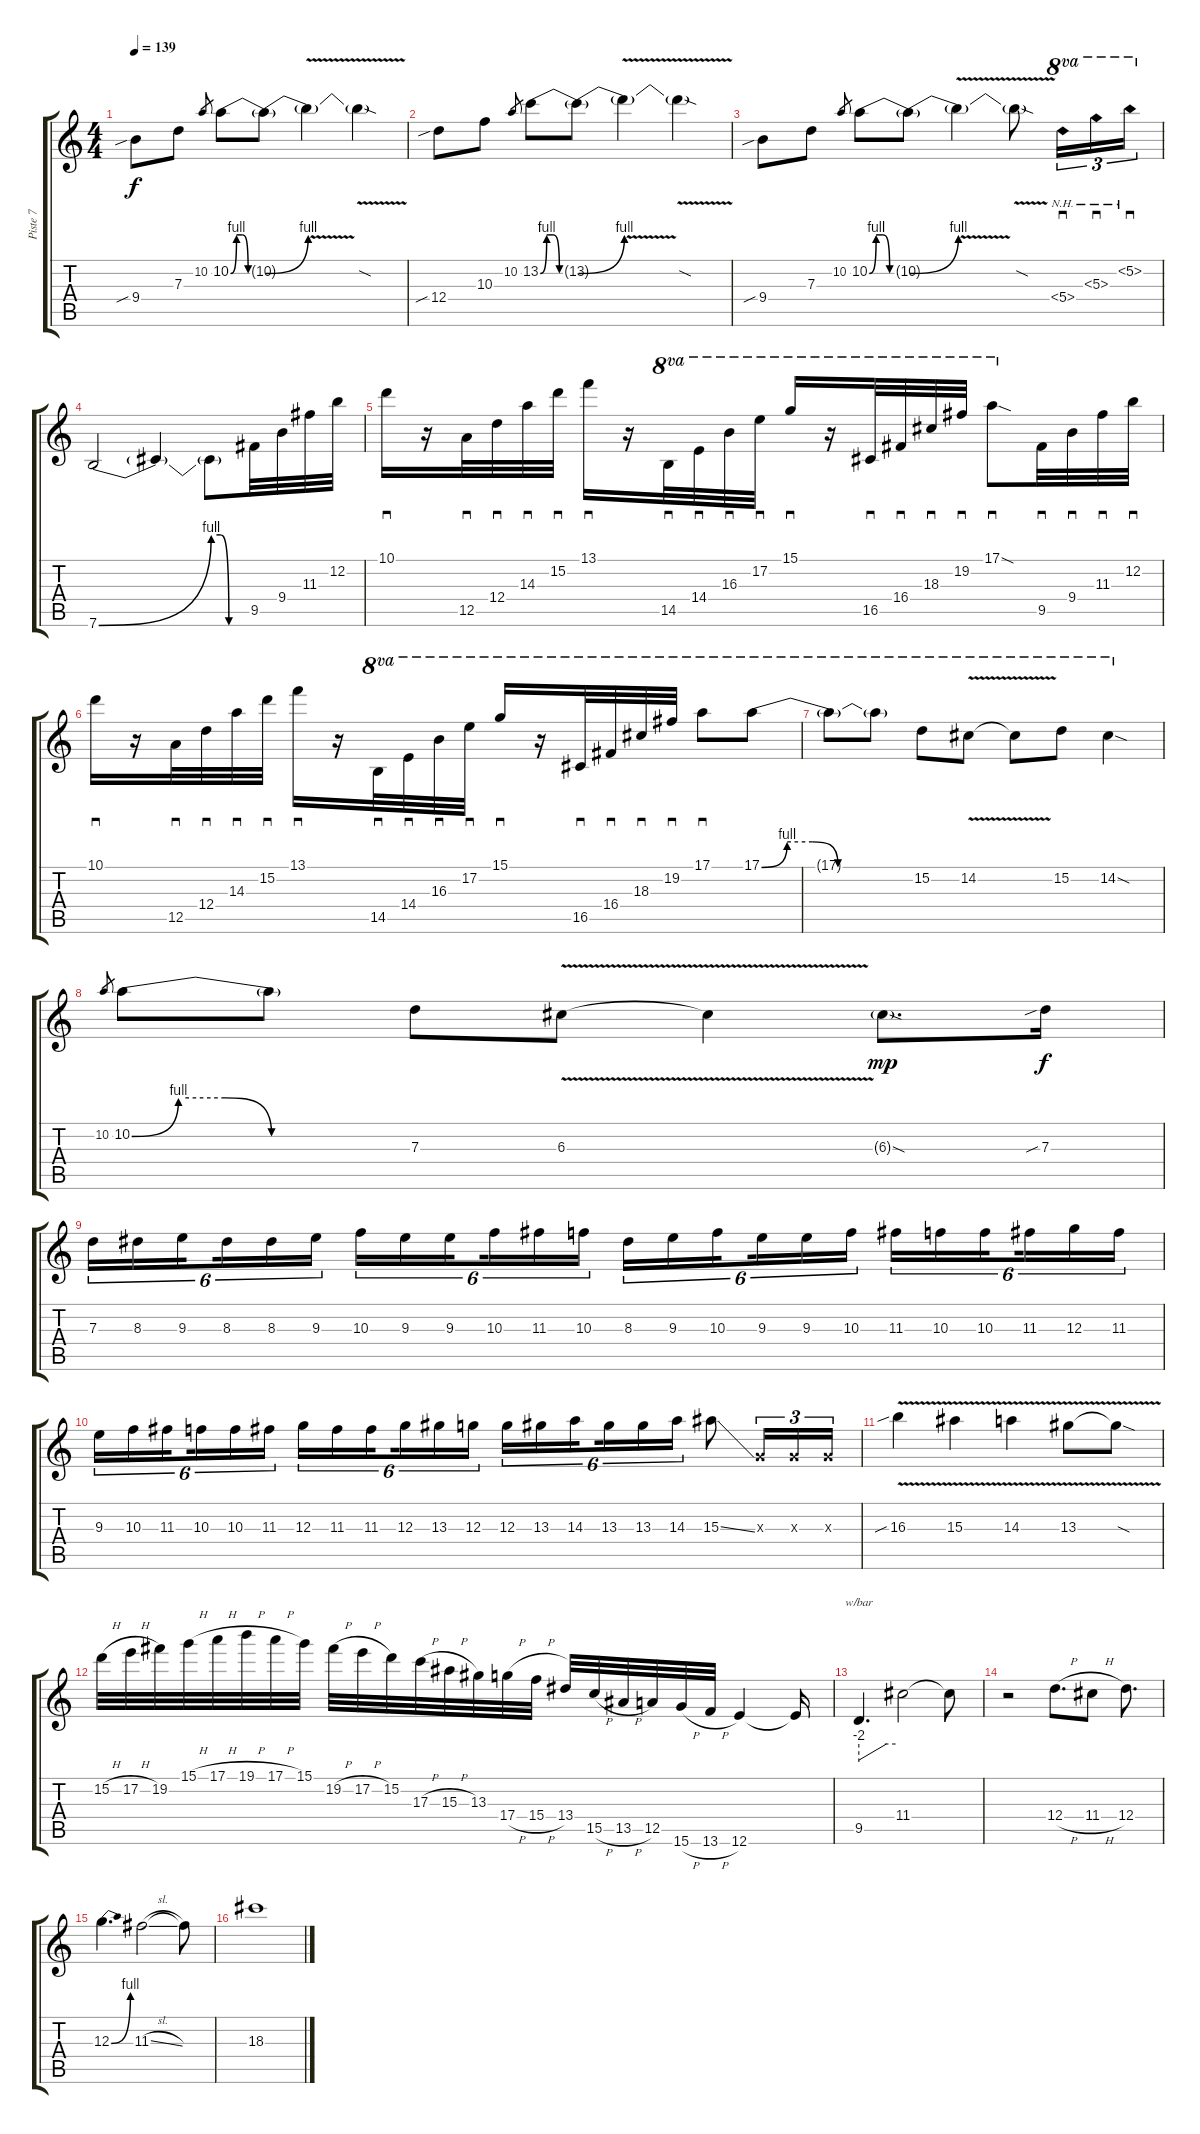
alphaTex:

\track ("Piste 7" "Piste 7") {instrument distortionguitar}
\staff {score tabs}
\tuning (E4 B3 G3 D3 A2 E2) {hide}
\ts (4 4)
\tempo 139
\clef g2
\ks c
9.4{sib}.8{dy f} 7.3.8 10.2.8{gr} 10.2{be (custom 0 0 10 4 20 4 30 0 60 0)}.8 10.2{be (bend 0 0 60 4) t}.8 10.2{v t}.4 10.2{sod t}.4 |
12.4{sib}.8 10.3.8 10.2.8{gr} 13.2{be (custom 0 0 10 4 20 4 30 0 60 0)}.8 13.2{be (bend 0 0 60 4) t}.8 13.2{v t}.4 13.2{sod t}.4 |
9.4{sib}.8 7.3.8 10.2.8{gr} 10.2{be (custom 0 0 10 4 20 4 30 0 60 0)}.8 10.2{be (bend 0 0 60 4) t}.8 10.2{v t}.4 10.2{sod t}.8 5.4{nh}.16{sd tu (3 2) ot 8va} 5.3{nh}.16{sd tu (3 2) ot 8va} 5.2{nh}.16{sd tu (3 2) ot 8va} |
7.6{be (bend 0 0 60 4)}.2 7.6{t}.4 7.6{be (custom 0 4 15 4 30 0 60 0) t}.8 9.5.32 9.4.32 11.3.32 12.2.32 |
10.1.16{sd} r.16 12.5.32{sd} 12.4.32{sd} 14.3.32{sd} 15.2.32{sd} 13.1.16{sd} r.16 14.5.32{sd ot 8va} 14.4.32{sd ot 8va} 16.3.32{sd ot 8va} 17.2.32{sd ot 8va} 15.1.16{sd ot 8va} r.16{ot 8va} 16.5.32{sd ot 8va} 16.4.32{sd ot 8va} 18.3.32{sd ot 8va} 19.2.32{sd ot 8va} 17.1{sod}.8{sd ot 8va} 9.5.32{sd} 9.4.32{sd} 11.3.32{sd} 12.2.32{sd} |
10.1.16{sd} r.16 12.5.32{sd} 12.4.32{sd} 14.3.32{sd} 15.2.32{sd} 13.1.16{sd} r.16 14.5.32{sd ot 8va} 14.4.32{sd ot 8va} 16.3.32{sd ot 8va} 17.2.32{sd ot 8va} 15.1.16{sd ot 8va} r.16{ot 8va} 16.5.32{sd ot 8va} 16.4.32{sd ot 8va} 18.3.32{sd ot 8va} 19.2.32{sd ot 8va} 17.1.8{sd ot 8va} 17.1{be (custom 0 0 10 4 20 4 30 0 60 0)}.8{ot 8va} |
17.1{t}.8{ot 8va} 17.1{t}.8{ot 8va} 15.2.8{ot 8va} 14.2{v}.8{ot 8va} 14.2{t}.8{ot 8va} 15.2.8{ot 8va} 14.2{sod}.4{ot 8va} |
10.2.8{gr} 10.2{be (custom 0 0 10 4 20 4 30 0 60 0)}.8 10.2{t}.8 7.3.8 6.3{v}.8 6.3{t}.4 6.3{sod g}.8{d dy mp} 7.3{sib}.16{dy f} |
7.3.16{tu (6 4)} 8.3.16{tu (6 4)} 9.3.16{tu (6 4) beam splitsecondary} 8.3.16{tu (6 4)} 8.3.16{tu (6 4)} 9.3.16{tu (6 4)} 10.3.16{tu (6 4)} 9.3.16{tu (6 4)} 9.3.16{tu (6 4) beam splitsecondary} 10.3.16{tu (6 4)} 11.3.16{tu (6 4)} 10.3.16{tu (6 4)} 8.3.16{tu (6 4)} 9.3.16{tu (6 4)} 10.3.16{tu (6 4) beam splitsecondary} 9.3.16{tu (6 4)} 9.3.16{tu (6 4)} 10.3.16{tu (6 4)} 11.3.16{tu (6 4)} 10.3.16{tu (6 4)} 10.3.16{tu (6 4) beam splitsecondary} 11.3.16{tu (6 4)} 12.3.16{tu (6 4)} 11.3.16{tu (6 4)} |
9.3.16{tu (6 4)} 10.3.16{tu (6 4)} 11.3.16{tu (6 4) beam splitsecondary} 10.3.16{tu (6 4)} 10.3.16{tu (6 4)} 11.3.16{tu (6 4)} 12.3.16{tu (6 4)} 11.3.16{tu (6 4)} 11.3.16{tu (6 4) beam splitsecondary} 12.3.16{tu (6 4)} 13.3.16{tu (6 4)} 12.3.16{tu (6 4)} 12.3.16{tu (6 4)} 13.3.16{tu (6 4)} 14.3.16{tu (6 4) beam splitsecondary} 13.3.16{tu (6 4)} 13.3.16{tu (6 4)} 14.3.16{tu (6 4)} 15.3{ss}.8 0.3{x}.16{tu (3 2)} 0.3{x}.16{tu (3 2)} 0.3{x}.16{tu (3 2)} |
16.3{v sib}.4 15.3{v}.4 14.3{v}.4 13.3{v}.8 13.3{sod t}.8 |
15.2{h}.32 17.2{h}.32 19.2.32 15.1{h}.32 17.1{h}.32 19.1{h}.32 17.1{h}.32 15.1.32 19.2{h}.32 17.2{h}.32 15.2.32 17.3{h}.32 15.3{h}.32 13.3.32 17.4{h}.32 15.4{h}.32 13.4.32 15.5{h}.32 13.5{h}.32 12.5.32 15.6{h}.32 13.6{h}.32 12.6.4 12.6{t}.16 |
9.5.4{d tbe (custom default 0 -8 45 0 60 0)} 11.4.2 11.4{t}.8 |
r.2 12.4{h}.8{d} 11.4{h}.8 12.4.8{d} |
12.3{be (bend 0 0 60 4)}.4{d} 11.3{sl}.2 11.3{t}.8 |
18.3.1
